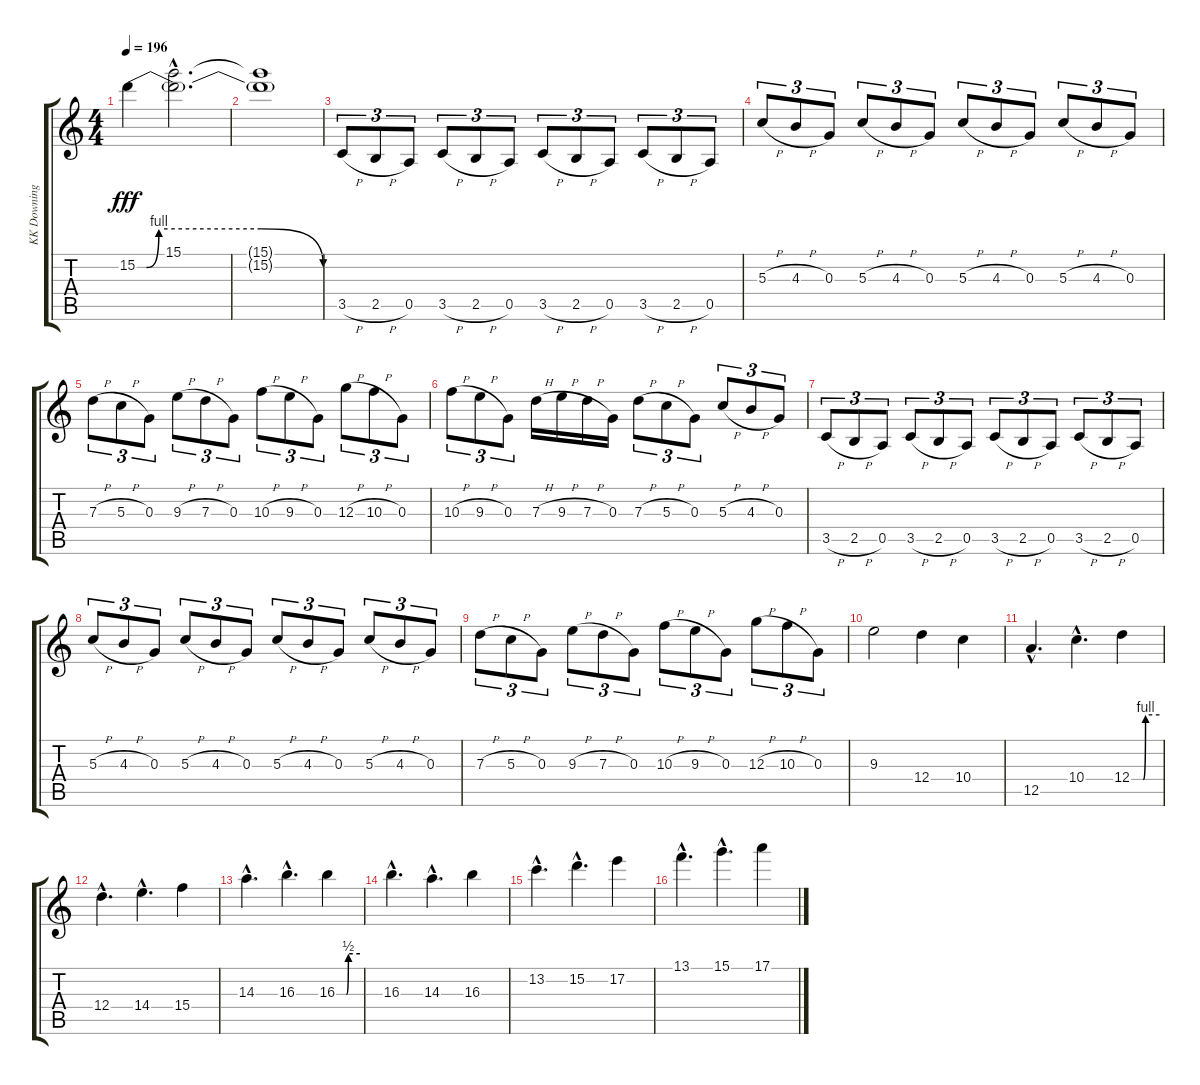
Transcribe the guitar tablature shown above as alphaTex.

\track ("KK Downing" "KK Downing") {instrument distortionguitar}
\staff {score tabs}
\tuning (E4 B3 G3 D3 A2 E2) {hide}
\ts (4 4)
\tempo 196
\clef g2
\ks c
15.2{be (custom 0 0 3 0 7 4 40 4 60 0)}.4{dy fff} (15.1{hac} 15.2{hac t}).2{d} |
(15.1{t} 15.2{t}).1 |
3.5{h}.8{tu (3 2)} 2.5{h}.8{tu (3 2)} 0.5.8{tu (3 2)} 3.5{h}.8{tu (3 2)} 2.5{h}.8{tu (3 2)} 0.5.8{tu (3 2)} 3.5{h}.8{tu (3 2)} 2.5{h}.8{tu (3 2)} 0.5.8{tu (3 2)} 3.5{h}.8{tu (3 2)} 2.5{h}.8{tu (3 2)} 0.5.8{tu (3 2)} |
5.3{h}.8{tu (3 2)} 4.3{h}.8{tu (3 2)} 0.3.8{tu (3 2)} 5.3{h}.8{tu (3 2)} 4.3{h}.8{tu (3 2)} 0.3.8{tu (3 2)} 5.3{h}.8{tu (3 2)} 4.3{h}.8{tu (3 2)} 0.3.8{tu (3 2)} 5.3{h}.8{tu (3 2)} 4.3{h}.8{tu (3 2)} 0.3.8{tu (3 2)} |
7.3{h}.8{tu (3 2)} 5.3{h}.8{tu (3 2)} 0.3.8{tu (3 2)} 9.3{h}.8{tu (3 2)} 7.3{h}.8{tu (3 2)} 0.3.8{tu (3 2)} 10.3{h}.8{tu (3 2)} 9.3{h}.8{tu (3 2)} 0.3.8{tu (3 2)} 12.3{h}.8{tu (3 2)} 10.3{h}.8{tu (3 2)} 0.3.8{tu (3 2)} |
10.3{h}.8{tu (3 2)} 9.3{h}.8{tu (3 2)} 0.3.8{tu (3 2)} 7.3{h}.16 9.3{h}.16 7.3{h}.16 0.3.16 7.3{h}.8{tu (3 2)} 5.3{h}.8{tu (3 2)} 0.3.8{tu (3 2)} 5.3{h}.8{tu (3 2)} 4.3{h}.8{tu (3 2)} 0.3.8{tu (3 2)} |
3.5{h}.8{tu (3 2)} 2.5{h}.8{tu (3 2)} 0.5.8{tu (3 2)} 3.5{h}.8{tu (3 2)} 2.5{h}.8{tu (3 2)} 0.5.8{tu (3 2)} 3.5{h}.8{tu (3 2)} 2.5{h}.8{tu (3 2)} 0.5.8{tu (3 2)} 3.5{h}.8{tu (3 2)} 2.5{h}.8{tu (3 2)} 0.5.8{tu (3 2)} |
5.3{h}.8{tu (3 2)} 4.3{h}.8{tu (3 2)} 0.3.8{tu (3 2)} 5.3{h}.8{tu (3 2)} 4.3{h}.8{tu (3 2)} 0.3.8{tu (3 2)} 5.3{h}.8{tu (3 2)} 4.3{h}.8{tu (3 2)} 0.3.8{tu (3 2)} 5.3{h}.8{tu (3 2)} 4.3{h}.8{tu (3 2)} 0.3.8{tu (3 2)} |
7.3{h}.8{tu (3 2)} 5.3{h}.8{tu (3 2)} 0.3.8{tu (3 2)} 9.3{h}.8{tu (3 2)} 7.3{h}.8{tu (3 2)} 0.3.8{tu (3 2)} 10.3{h}.8{tu (3 2)} 9.3{h}.8{tu (3 2)} 0.3.8{tu (3 2)} 12.3{h}.8{tu (3 2)} 10.3{h}.8{tu (3 2)} 0.3.8{tu (3 2)} |
9.3.2 12.4.4 10.4.4 |
12.5{hac}.4{d} 10.4{hac}.4{d} 12.4{be (custom 0 0 25 0 30 4 60 4)}.4 |
12.4{hac}.4{d} 14.4{hac}.4{d} 15.4.4 |
14.3{hac}.4{d} 16.3{hac}.4{d} 16.3{be (custom 0 0 25 0 30 2 60 2)}.4 |
16.3{hac}.4{d} 14.3{hac}.4{d} 16.3.4 |
13.2{hac}.4{d} 15.2{hac}.4{d} 17.2.4 |
13.1{hac}.4{d} 15.1{hac}.4{d} 17.1.4
